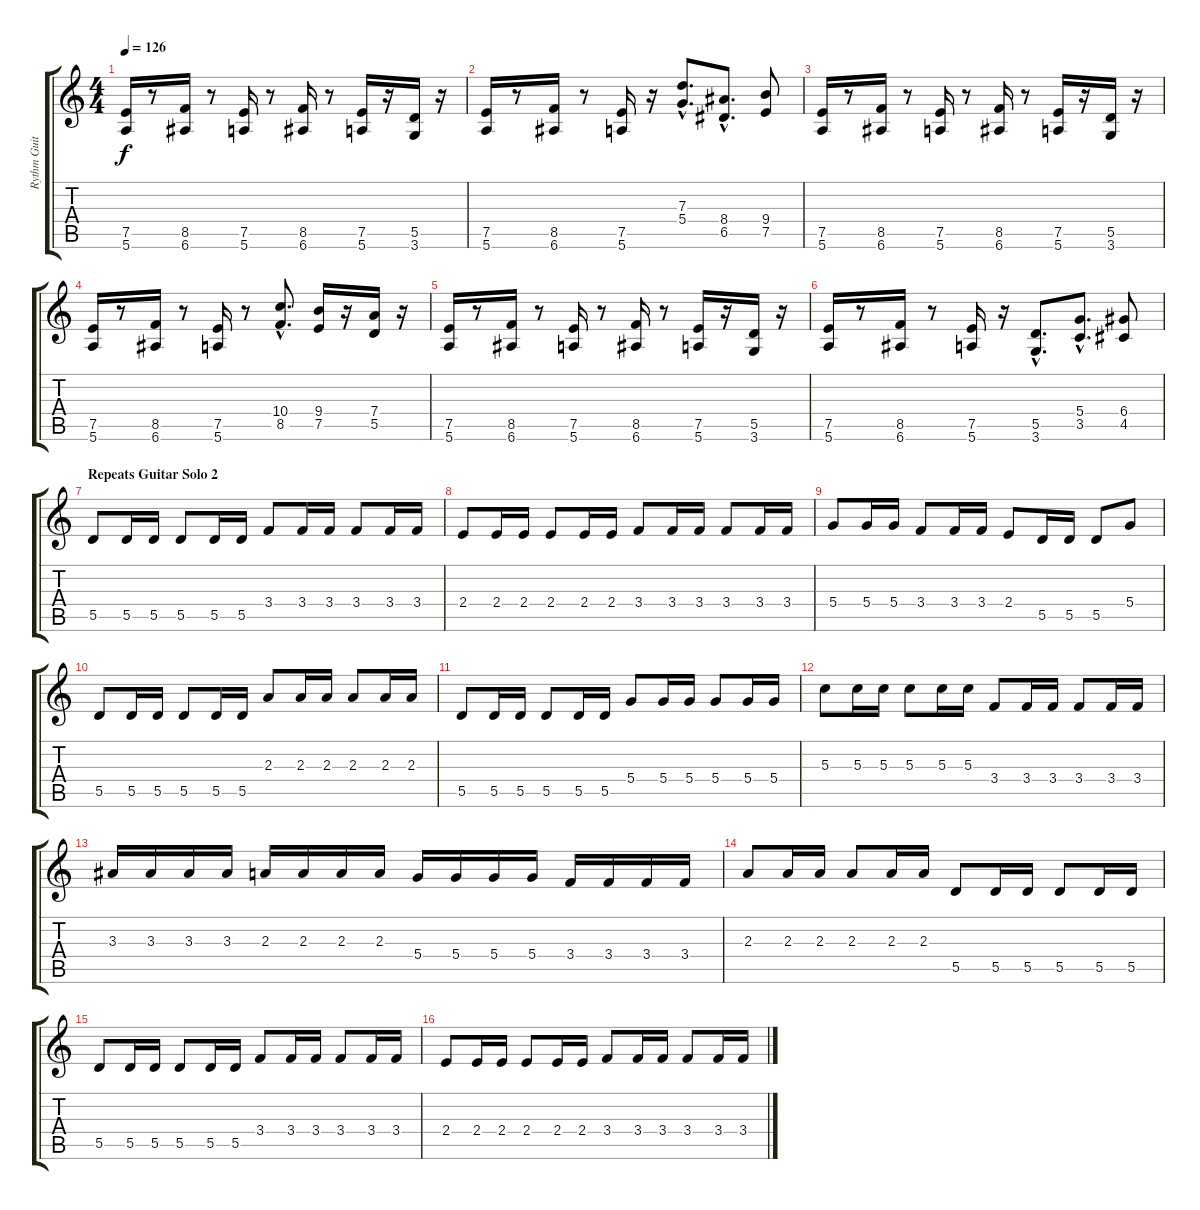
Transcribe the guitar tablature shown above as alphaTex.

\track ("Rythm Guitar 1" "Rythm Guit") {instrument distortionguitar}
\staff {score tabs}
\tuning (E4 B3 G3 D3 A2 E2) {hide}
\ts (4 4)
\tempo 126
\clef g2
\ks c
(7.5 5.6).16{dy f} r.8 (8.5 6.6).16 r.8 (7.5 5.6).16 r.8 (8.5 6.6).16 r.8 (7.5 5.6).16 r.16 (5.5 3.6).16 r.16 |
(7.5 5.6).16 r.8 (8.5 6.6).16 r.8 (7.5 5.6).16 r.16 (7.3{hac} 5.4{hac}).8{d} (8.4{hac} 6.5{hac}).8{d} (9.4 7.5).8 |
(7.5 5.6).16 r.8 (8.5 6.6).16 r.8 (7.5 5.6).16 r.8 (8.5 6.6).16 r.8 (7.5 5.6).16 r.16 (5.5 3.6).16 r.16 |
(7.5 5.6).16 r.8 (8.5 6.6).16 r.8 (7.5 5.6).16 r.8 (10.4{hac} 8.5{hac}).8{d} (9.4 7.5).16 r.16 (7.4 5.5).16 r.16 |
(7.5 5.6).16 r.8 (8.5 6.6).16 r.8 (7.5 5.6).16 r.8 (8.5 6.6).16 r.8 (7.5 5.6).16 r.16 (5.5 3.6).16 r.16 |
(7.5 5.6).16 r.8 (8.5 6.6).16 r.8 (7.5 5.6).16 r.16 (5.5{hac} 3.6{hac}).8{d} (5.4{hac} 3.5{hac}).8{d} (6.4 4.5).8 |
\section ("" "Repeats Guitar Solo 2")
5.5.8 5.5.16 5.5.16 5.5.8 5.5.16 5.5.16 3.4.8 3.4.16 3.4.16 3.4.8 3.4.16 3.4.16 |
2.4.8 2.4.16 2.4.16 2.4.8 2.4.16 2.4.16 3.4.8 3.4.16 3.4.16 3.4.8 3.4.16 3.4.16 |
5.4.8 5.4.16 5.4.16 3.4.8 3.4.16 3.4.16 2.4.8 5.5.16 5.5.16 5.5.8 5.4.8 |
5.5.8 5.5.16 5.5.16 5.5.8 5.5.16 5.5.16 2.3.8 2.3.16 2.3.16 2.3.8 2.3.16 2.3.16 |
5.5.8 5.5.16 5.5.16 5.5.8 5.5.16 5.5.16 5.4.8 5.4.16 5.4.16 5.4.8 5.4.16 5.4.16 |
5.3.8 5.3.16 5.3.16 5.3.8 5.3.16 5.3.16 3.4.8 3.4.16 3.4.16 3.4.8 3.4.16 3.4.16 |
3.3.16 3.3.16 3.3.16 3.3.16 2.3.16 2.3.16 2.3.16 2.3.16 5.4.16 5.4.16 5.4.16 5.4.16 3.4.16 3.4.16 3.4.16 3.4.16 |
2.3.8 2.3.16 2.3.16 2.3.8 2.3.16 2.3.16 5.5.8 5.5.16 5.5.16 5.5.8 5.5.16 5.5.16 |
5.5.8 5.5.16 5.5.16 5.5.8 5.5.16 5.5.16 3.4.8 3.4.16 3.4.16 3.4.8 3.4.16 3.4.16 |
2.4.8 2.4.16 2.4.16 2.4.8 2.4.16 2.4.16 3.4.8 3.4.16 3.4.16 3.4.8 3.4.16 3.4.16
